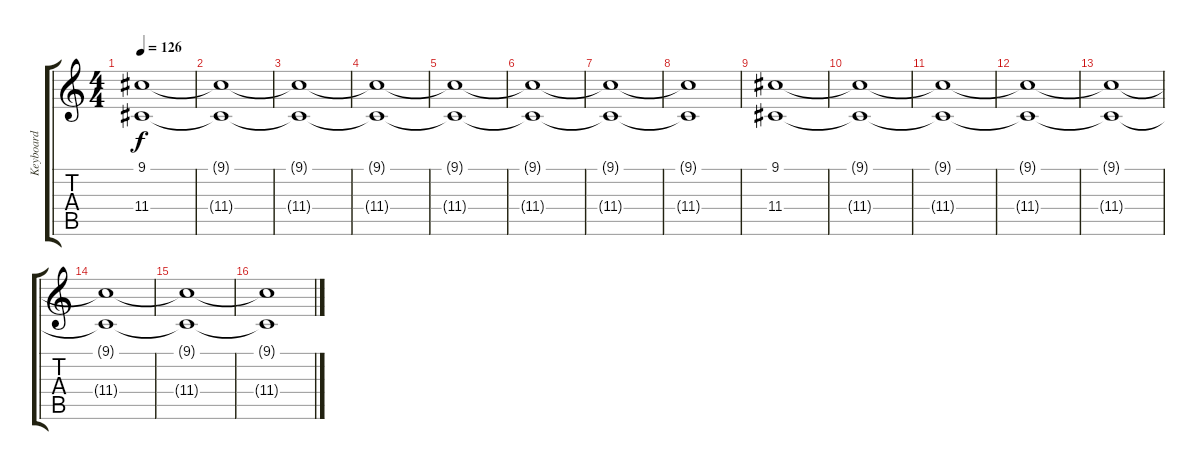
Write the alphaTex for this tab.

\track ("Keyboard" "Keyboard") {instrument stringensemble2}
\staff {score tabs}
\tuning (E4 B3 G3 D3 A2 E2) {hide}
\ts (4 4)
\tempo 126
\clef g2
\ks c
(9.1 11.4).1{dy f} |
(9.1{t} 11.4{t}).1 |
(9.1{t} 11.4{t}).1 |
(9.1{t} 11.4{t}).1 |
(9.1{t} 11.4{t}).1 |
(9.1{t} 11.4{t}).1 |
(9.1{t} 11.4{t}).1 |
(9.1{t} 11.4{t}).1 |
(9.1 11.4).1 |
(9.1{t} 11.4{t}).1 |
(9.1{t} 11.4{t}).1 |
(9.1{t} 11.4{t}).1 |
(9.1{t} 11.4{t}).1 |
(9.1{t} 11.4{t}).1 |
(9.1{t} 11.4{t}).1 |
(9.1{t} 11.4{t}).1
